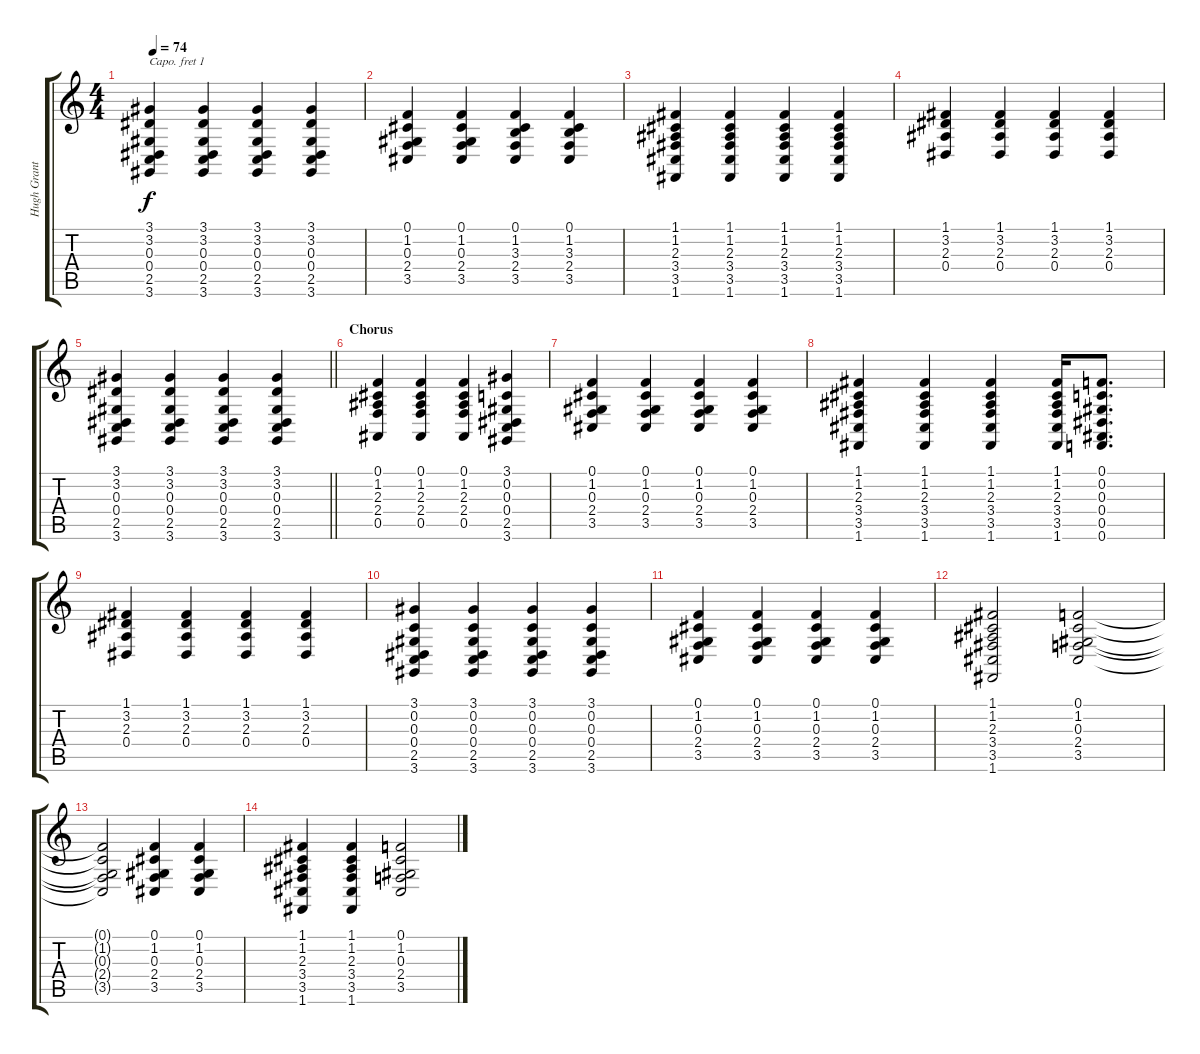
\track ("Hugh Grant" "Hugh Grant") {instrument acousticgrandpiano}
\staff {score tabs}
\capo 1
\tuning (E4 B3 G3 D3 A2 E2) {hide}
\ts (4 4)
\tempo 74
\clef g2
\ks c
(3.1 3.2 0.3 0.4 2.5 3.6).4{dy f} (3.1 3.2 0.3 0.4 2.5 3.6).4 (3.1 3.2 0.3 0.4 2.5 3.6).4 (3.1 3.2 0.3 0.4 2.5 3.6).4 |
(0.1 1.2 0.3 2.4 3.5).4 (0.1 1.2 0.3 2.4 3.5).4 (0.1 1.2 3.3 2.4 3.5).4 (0.1 1.2 3.3 2.4 3.5).4 |
(1.1 1.2 2.3 3.4 3.5 1.6).4 (1.1 1.2 2.3 3.4 3.5 1.6).4 (1.1 1.2 2.3 3.4 3.5 1.6).4 (1.1 1.2 2.3 3.4 3.5 1.6).4 |
(1.1 3.2 2.3 0.4).4 (1.1 3.2 2.3 0.4).4 (1.1 3.2 2.3 0.4).4 (1.1 3.2 2.3 0.4).4 |
\barLineRight lightlight
(3.1 3.2 0.3 0.4 2.5 3.6).4 (3.1 3.2 0.3 0.4 2.5 3.6).4 (3.1 3.2 0.3 0.4 2.5 3.6).4 (3.1 3.2 0.3 0.4 2.5 3.6).4 |
\section ("" "Chorus")
(0.1 1.2 2.3 2.4 0.5).4 (0.1 1.2 2.3 2.4 0.5).4 (0.1 1.2 2.3 2.4 0.5).4 (3.1 0.2 0.3 0.4 2.5 3.6).4 |
(0.1 1.2 0.3 2.4 3.5).4 (0.1 1.2 0.3 2.4 3.5).4 (0.1 1.2 0.3 2.4 3.5).4 (0.1 1.2 0.3 2.4 3.5).4 |
(1.1 1.2 2.3 3.4 3.5 1.6).4 (1.1 1.2 2.3 3.4 3.5 1.6).4 (1.1 1.2 2.3 3.4 3.5 1.6).4 (1.1 1.2 2.3 3.4 3.5 1.6).16 (0.1 0.2 0.3 0.4 0.5 0.6).8{d} |
(1.1 3.2 2.3 0.4).4 (1.1 3.2 2.3 0.4).4 (1.1 3.2 2.3 0.4).4 (1.1 3.2 2.3 0.4).4 |
(3.1 0.2 0.3 0.4 2.5 3.6).4 (3.1 0.2 0.3 0.4 2.5 3.6).4 (3.1 0.2 0.3 0.4 2.5 3.6).4 (3.1 0.2 0.3 0.4 2.5 3.6).4 |
(0.1 1.2 0.3 2.4 3.5).4 (0.1 1.2 0.3 2.4 3.5).4 (0.1 1.2 0.3 2.4 3.5).4 (0.1 1.2 0.3 2.4 3.5).4 |
(1.1 1.2 2.3 3.4 3.5 1.6).2 (0.1 1.2 0.3 2.4 3.5).2 |
(0.1{t} 1.2{t} 0.3{t} 2.4{t} 3.5{t}).2 (0.1 1.2 0.3 2.4 3.5).4 (0.1 1.2 0.3 2.4 3.5).4 |
(1.1 1.2 2.3 3.4 3.5 1.6).4 (1.1 1.2 2.3 3.4 3.5 1.6).4 (0.1 1.2 0.3 2.4 3.5).2
